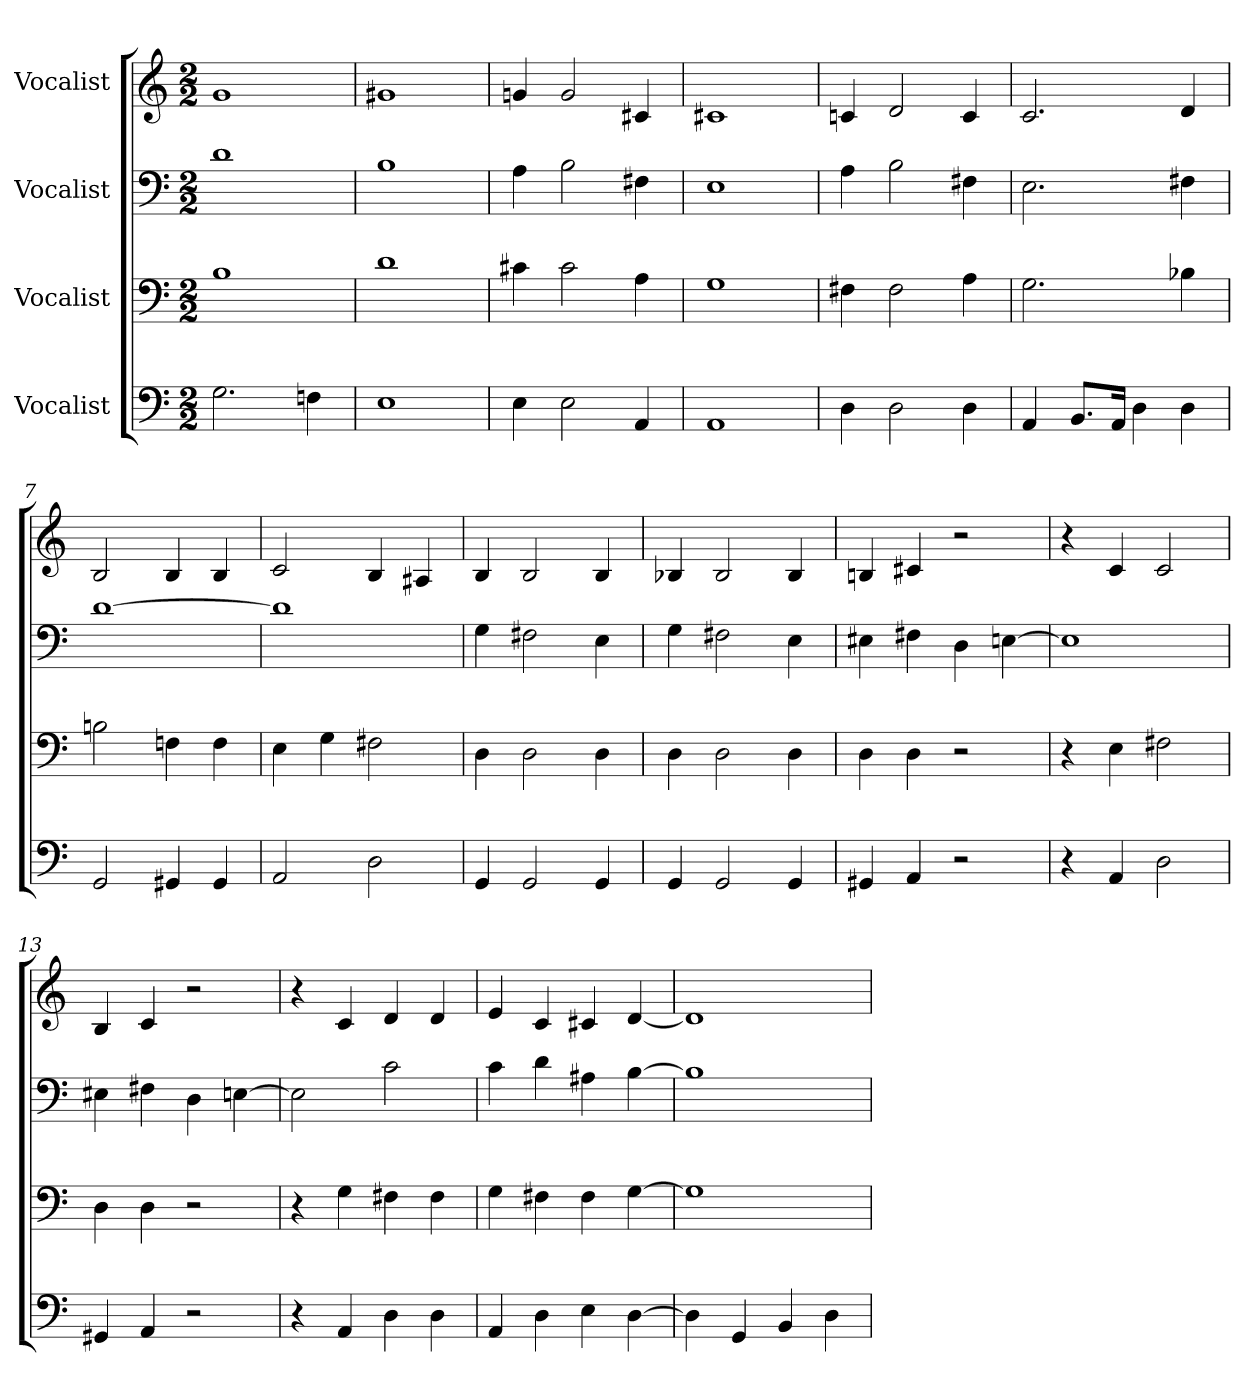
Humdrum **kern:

**kern	**kern	**kern	**kern
*part4	*part3	*part2	*part1
*staff4	*staff3	*staff2	*staff1
*I"Vocalist	*I"Vocalist	*I"Vocalist	*I"Vocalist
*M2/2	*M2/2	*M2/2	*M2/2
=1	=1	=1	=1
2.G	1B	1d	1g
4Fn	.	.	.
=2	=2	=2	=2
1E	1d	1B	1g#X
=3	=3	=3	=3
4E	4c#X	4A	4gn
2E	2c#	2B	2g
4AA	4A	4F#X	4c#X
=4	=4	=4	=4
1AA	1G	1E	1c#X
=5	=5	=5	=5
4D	4F#X	4A	4cn
2D	2F#	2B	2d
4D	4A	4F#X	4c
=6	=6	=6	=6
4AA	2.G	2.E	2.c
8.BBL	.	.	.
16AAJk	.	.	.
4D	.	.	.
4D	4B-X	4F#X	4d
=7	=7	=7	=7
2GG	2Bn	[1d	2B
4GG#X	4Fn	.	4B
4GG#	4F	.	4B
=8	=8	=8	=8
2AA	4E	1d]	2c
.	4G	.	.
2D	2F#X	.	4B
.	.	.	4A#X
=9	=9	=9	=9
4GG	4D	4G	4B
2GG	2D	2F#X	2B
4GG	4D	4E	4B
=10	=10	=10	=10
4GG	4D	4G	4B-X
2GG	2D	2F#X	2B-
4GG	4D	4E	4B-
=11	=11	=11	=11
4GG#X	4D	4E#X	4Bn
4AA	4D	4F#X	4c#X
2r	2r	4D	2r
.	.	[4En	.
=12	=12	=12	=12
4r	4r	1E]	4r
4AA	4E	.	4c
2D	2F#X	.	2c
=13	=13	=13	=13
4GG#X	4D	4E#X	4B
4AA	4D	4F#X	4c
2r	2r	4D	2r
.	.	[4En	.
=14	=14	=14	=14
4r	4r	2E]	4r
4AA	4G	.	4c
4D	4F#X	2c	4d
4D	4F#	.	4d
=15	=15	=15	=15
4AA	4G	4c	4e
4D	4F#X	4d	4c
4E	4F#	4A#X	4c#X
[4D	[4G	[4B	[4d
=16	=16	=16	=16
4D]	1G]	1B]	1d]
4GG	.	.	.
4BB	.	.	.
4D	.	.	.
=	=	=	=
*-	*-	*-	*-
